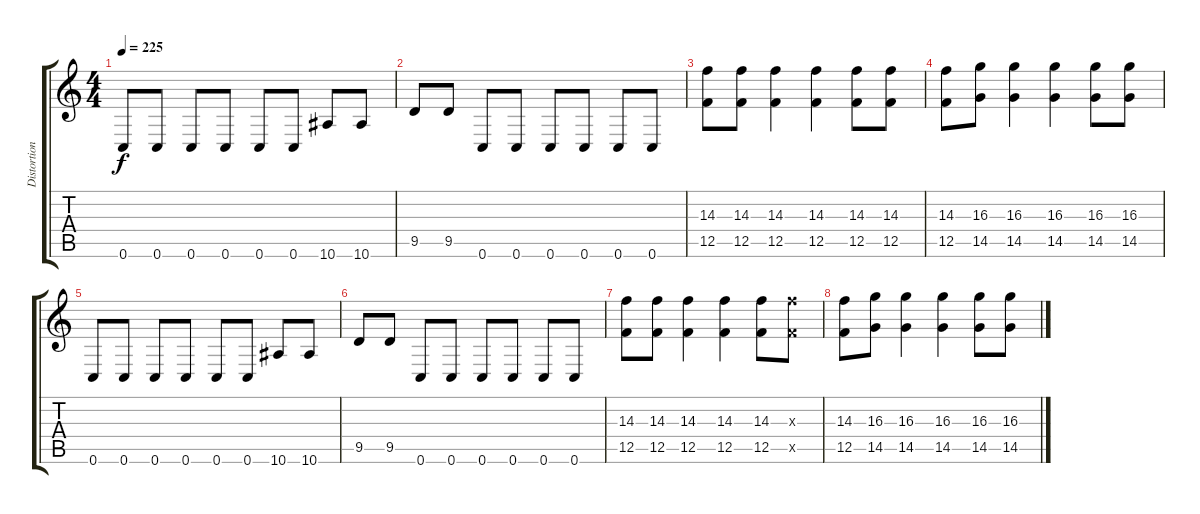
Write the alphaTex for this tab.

\track ("Distortion I" "Distortion") {instrument distortionguitar}
\staff {score tabs}
\tuning (C4 G3 Eb3 Bb2 F2 C2) {hide}
\ts (4 4)
\tempo 225
\clef g2
\ks c
0.6.8{dy f} 0.6.8 0.6.8 0.6.8 0.6.8 0.6.8 10.6.8 10.6.8 |
9.5.8 9.5.8 0.6.8 0.6.8 0.6.8 0.6.8 0.6.8 0.6.8 |
(14.3 12.5).8 (14.3 12.5).8 (14.3 12.5).4 (14.3 12.5).4 (14.3 12.5).8 (14.3 12.5).8 |
(14.3 12.5).8 (16.3 14.5).8 (16.3 14.5).4 (16.3 14.5).4 (16.3 14.5).8 (16.3 14.5).8 |
0.6.8 0.6.8 0.6.8 0.6.8 0.6.8 0.6.8 10.6.8 10.6.8 |
9.5.8 9.5.8 0.6.8 0.6.8 0.6.8 0.6.8 0.6.8 0.6.8 |
(14.3 12.5).8 (14.3 12.5).8 (14.3 12.5).4 (14.3 12.5).4 (14.3 12.5).8 (14.3{x} 12.5{x}).8 |
(14.3 12.5).8 (16.3 14.5).8 (16.3 14.5).4 (16.3 14.5).4 (16.3 14.5).8 (16.3 14.5).8
